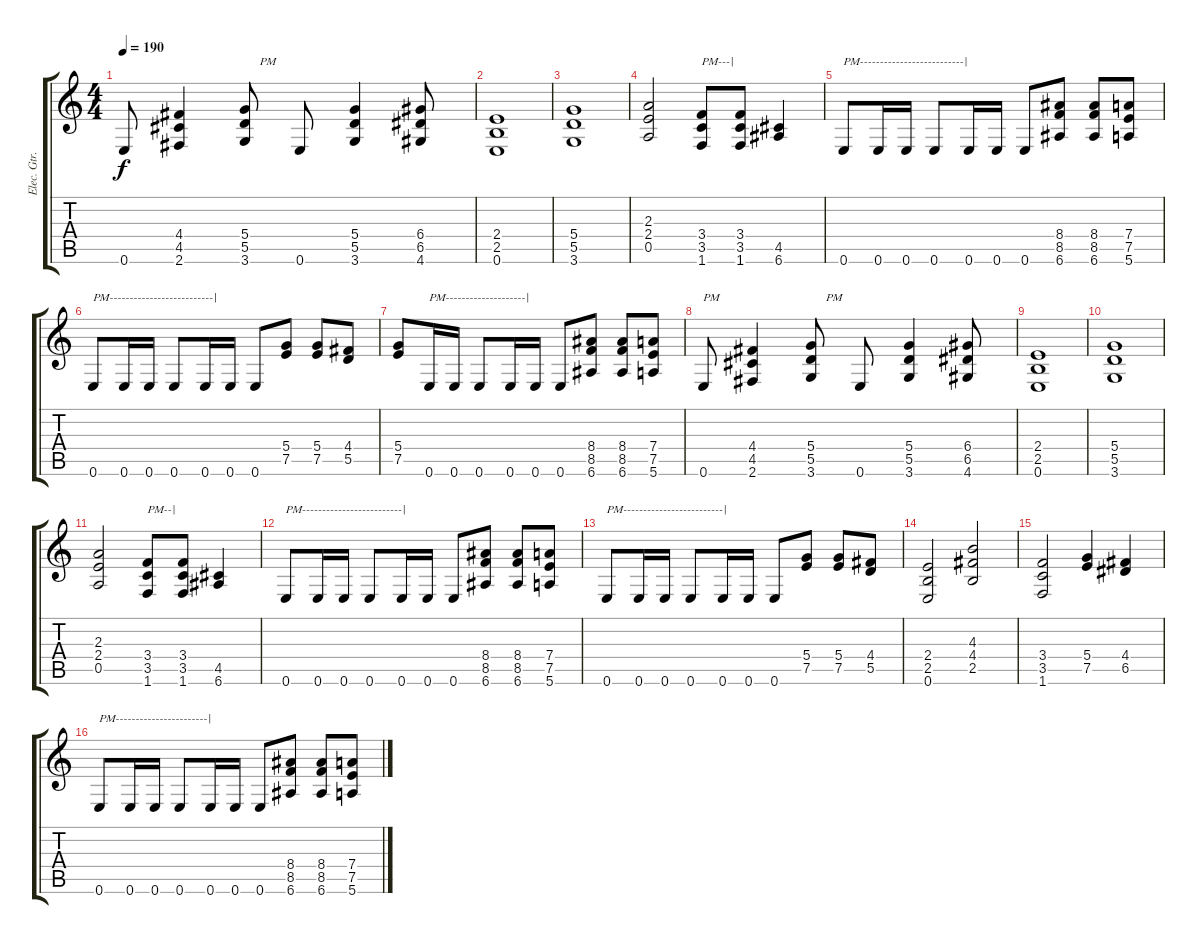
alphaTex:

\track ("Elec. Gtr. II(w solos)" "Elec. Gtr.") {instrument distortionguitar}
\staff {score tabs}
\tuning (E4 B3 G3 D3 A2 E2) {hide}
\ts (4 4)
\tempo 190
\clef g2
\ks c
0.6.8{dy f} (4.4 4.5 2.6).4 (5.4 5.5 3.6).8{txt "     PM"} 0.6.8 (5.4 5.5 3.6).4 (6.4 6.5 4.6).8 |
(2.4 2.5 0.6).1 |
(5.4 5.5 3.6).1 |
(2.3 2.4 0.5).2 (3.4 3.5 1.6).8{txt "PM---|"} (3.4 3.5 1.6).8 (4.5 6.6).4 |
0.6.8{txt "PM--------------------------|"} 0.6.16 0.6.16 0.6.8 0.6.16 0.6.16 0.6.8 (8.4 8.5 6.6).8 (8.4 8.5 6.6).8 (7.4 7.5 5.6).8 |
0.6.8{txt "PM--------------------------|"} 0.6.16 0.6.16 0.6.8 0.6.16 0.6.16 0.6.8 (5.4 7.5).8 (5.4 7.5).8 (4.4 5.5).8 |
(5.4 7.5).8 0.6.16{txt "PM--------------------|"} 0.6.16 0.6.8 0.6.16 0.6.16 0.6.8 (8.4 8.5 6.6).8 (8.4 8.5 6.6).8 (7.4 7.5 5.6).8 |
0.6.8{txt "PM"} (4.4 4.5 2.6).4 (5.4 5.5 3.6).8{txt "     PM"} 0.6.8 (5.4 5.5 3.6).4 (6.4 6.5 4.6).8 |
(2.4 2.5 0.6).1 |
(5.4 5.5 3.6).1 |
(2.3 2.4 0.5).2 (3.4 3.5 1.6).8{txt "PM--|"} (3.4 3.5 1.6).8 (4.5 6.6).4 |
0.6.8{txt "PM-------------------------|"} 0.6.16 0.6.16 0.6.8 0.6.16 0.6.16 0.6.8 (8.4 8.5 6.6).8 (8.4 8.5 6.6).8 (7.4 7.5 5.6).8 |
0.6.8{txt "PM-------------------------|"} 0.6.16 0.6.16 0.6.8 0.6.16 0.6.16 0.6.8 (5.4 7.5).8 (5.4 7.5).8 (4.4 5.5).8 |
(2.4 2.5 0.6).2 (4.3 4.4 2.5).2 |
(3.4 3.5 1.6).2 (5.4 7.5).4 (4.4 6.5).4 |
0.6.8{txt "PM-----------------------|"} 0.6.16 0.6.16 0.6.8 0.6.16 0.6.16 0.6.8 (8.4 8.5 6.6).8 (8.4 8.5 6.6).8 (7.4 7.5 5.6).8
